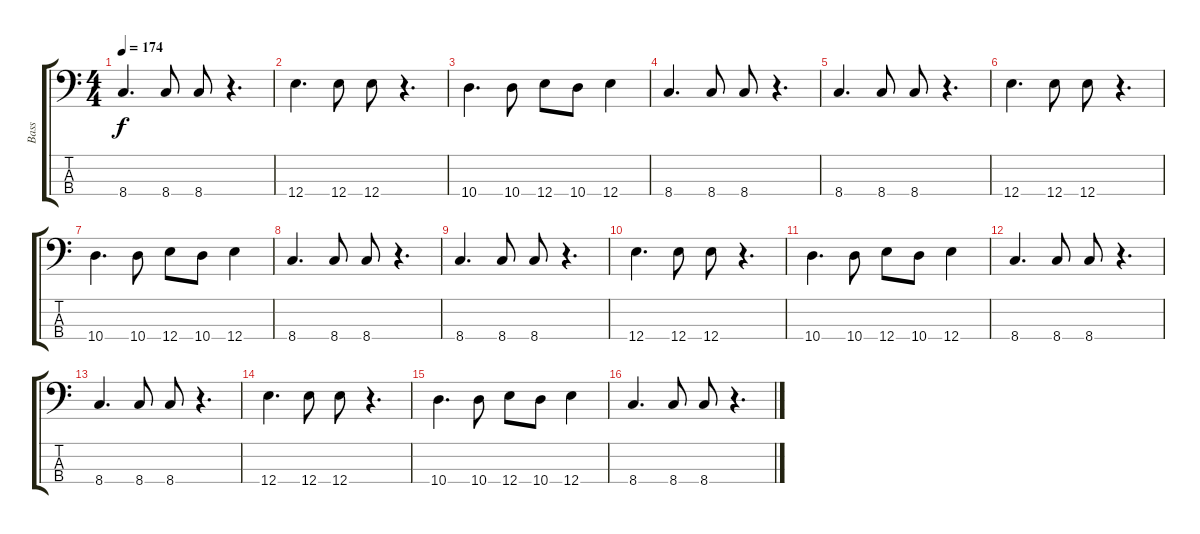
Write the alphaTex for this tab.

\track ("Bass" "Bass") {instrument electricbassfinger}
\staff {score tabs}
\tuning (G2 D2 A1 E1) {hide}
\ts (4 4)
\tempo 174
\clef f4
\ks c
8.4.4{d dy f} 8.4.8 8.4.8 r.4{d} |
12.4.4{d} 12.4.8 12.4.8 r.4{d} |
10.4.4{d} 10.4.8 12.4.8 10.4.8 12.4.4 |
8.4.4{d} 8.4.8 8.4.8 r.4{d} |
8.4.4{d} 8.4.8 8.4.8 r.4{d} |
12.4.4{d} 12.4.8 12.4.8 r.4{d} |
10.4.4{d} 10.4.8 12.4.8 10.4.8 12.4.4 |
8.4.4{d} 8.4.8 8.4.8 r.4{d} |
8.4.4{d} 8.4.8 8.4.8 r.4{d} |
12.4.4{d} 12.4.8 12.4.8 r.4{d} |
10.4.4{d} 10.4.8 12.4.8 10.4.8 12.4.4 |
8.4.4{d} 8.4.8 8.4.8 r.4{d} |
8.4.4{d} 8.4.8 8.4.8 r.4{d} |
12.4.4{d} 12.4.8 12.4.8 r.4{d} |
10.4.4{d} 10.4.8 12.4.8 10.4.8 12.4.4 |
8.4.4{d} 8.4.8 8.4.8 r.4{d}
